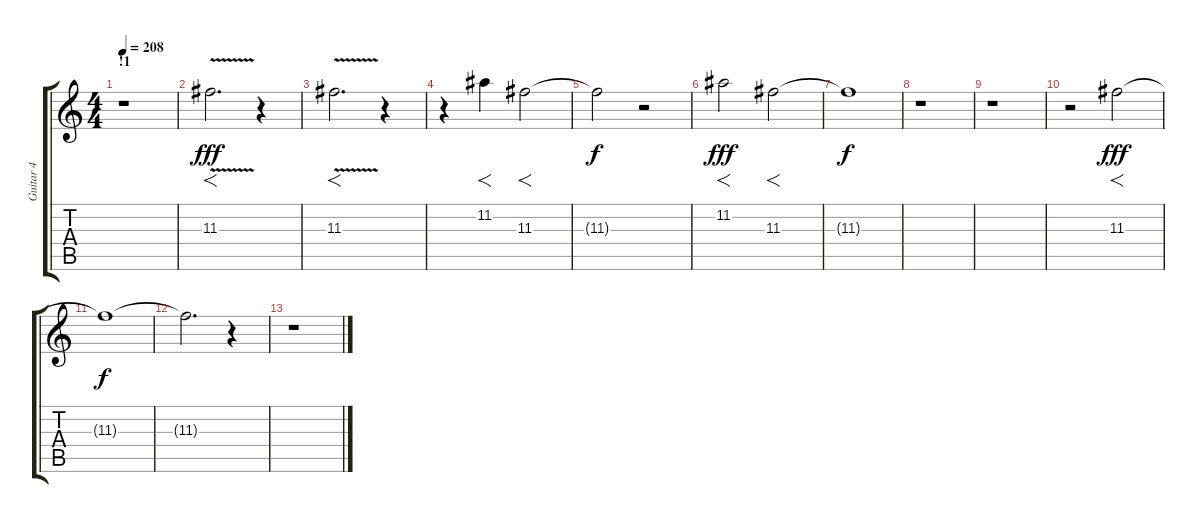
\track ("Guitar 4" "Guitar 4") {instrument distortionguitar}
\staff {score tabs}
\tuning (E4 B3 G3 D3 A2 E2) {hide}
\ts (4 4)
\section ("" "!1")
\tempo 208
\clef g2
\ks c
r.1{dy f} |
11.3{v}.2{f d dy fff} r.4 |
11.3{v}.2{f d} r.4 |
r.4 11.2.4{f} 11.3.2{f} |
11.3{t}.2{dy f} r.2 |
11.2.2{f dy fff} 11.3.2{f} |
11.3{t}.1{dy f} |
r.1 |
r.1 |
r.2 11.3.2{f dy fff} |
11.3{t}.1{dy f} |
11.3{t}.2{d} r.4 |
r.1
